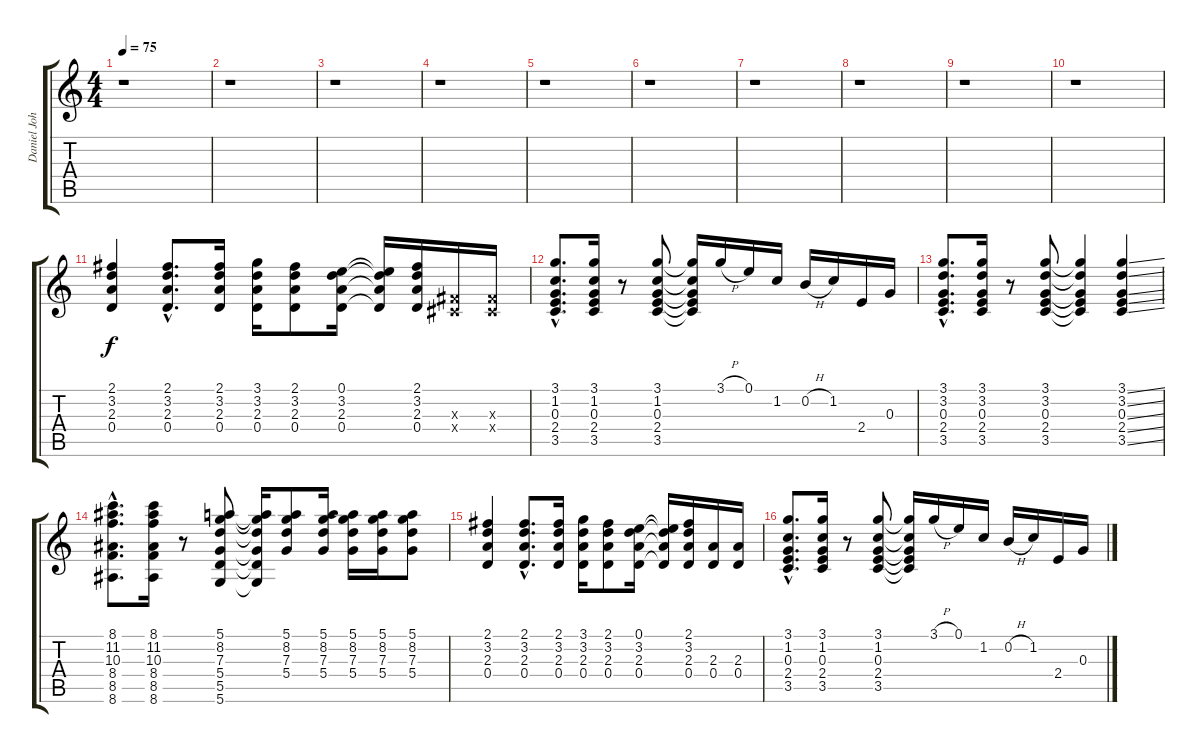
\track ("Daniel Johns (gtr1)" "Daniel Joh") {instrument electricguitarclean}
\staff {score tabs}
\tuning (E4 B3 G3 D3 A2 D2) {hide}
\ts (4 4)
\tempo 75
\clef g2
\ks c
r.1{dy f} |
r.1 |
r.1 |
r.1 |
r.1 |
r.1 |
r.1 |
r.1 |
r.1 |
r.1 |
(2.1 3.2 2.3 0.4).4 (2.1{hac} 3.2{hac} 2.3{hac} 0.4{hac}).8{d} (2.1 3.2 2.3 0.4).16 (3.1 3.2 2.3 0.4).16 (2.1 3.2 2.3 0.4).8 (0.1 3.2 2.3 0.4).16 (0.1{t} 3.2{t} 2.3{t} 0.4{t}).16 (2.1 3.2 2.3 0.4).16 (-1.3{x} -1.4{x}).16 (-1.3{x} -1.4{x}).16 |
(3.1{hac} 1.2{hac} 0.3{hac} 2.4{hac} 3.5{hac}).8{d} (3.1 1.2 0.3 2.4 3.5).16 r.8 (3.1 1.2 0.3 2.4 3.5).8 (3.1{t} 1.2{t} 0.3{t} 2.4{t} 3.5{t}).16 3.1{h}.16 0.1.16 1.2.16 0.2{h}.16 1.2.16 2.4.16 0.3.16 |
(3.1{hac} 3.2{hac} 0.3{hac} 2.4{hac} 3.5{hac}).8{d} (3.1 3.2 0.3 2.4 3.5).16 r.8 (3.1 3.2 0.3 2.4 3.5).8 (3.1{t} 3.2{t} 0.3{t} 2.4{t} 3.5{t}).4 (3.1{ss} 3.2{ss} 0.3{ss} 2.4{ss} 3.5{ss}).4 |
(8.1{hac} 11.2{hac} 10.3{hac} 8.4{hac} 8.5{hac} 8.6{hac}).8{d} (8.1 11.2 10.3 8.4 8.5 8.6).16 r.8 (5.1 8.2 7.3 5.4 5.5 5.6).8 (5.1{t} 8.2{t} 7.3{t} 5.4{t} 5.5{t} 5.6{t}).16 (5.1 8.2 7.3 5.4).8 (5.1 8.2 7.3 5.4).16 (5.1 8.2 7.3 5.4).16 (5.1 8.2 7.3 5.4).16 (5.1 8.2 7.3 5.4).8 |
(2.1 3.2 2.3 0.4).4 (2.1{hac} 3.2{hac} 2.3{hac} 0.4{hac}).8{d} (2.1 3.2 2.3 0.4).16 (3.1 3.2 2.3 0.4).16 (2.1 3.2 2.3 0.4).8 (0.1 3.2 2.3 0.4).16 (0.1{t} 3.2{t} 2.3{t} 0.4{t}).16 (2.1 3.2 2.3 0.4).16 (2.3 0.4).16 (2.3 0.4).16 |
(3.1{hac} 1.2{hac} 0.3{hac} 2.4{hac} 3.5{hac}).8{d} (3.1 1.2 0.3 2.4 3.5).16 r.8 (3.1 1.2 0.3 2.4 3.5).8 (3.1{t} 1.2{t} 0.3{t} 2.4{t} 3.5{t}).16 3.1{h}.16 0.1.16 1.2.16 0.2{h}.16 1.2.16 2.4.16 0.3.16
